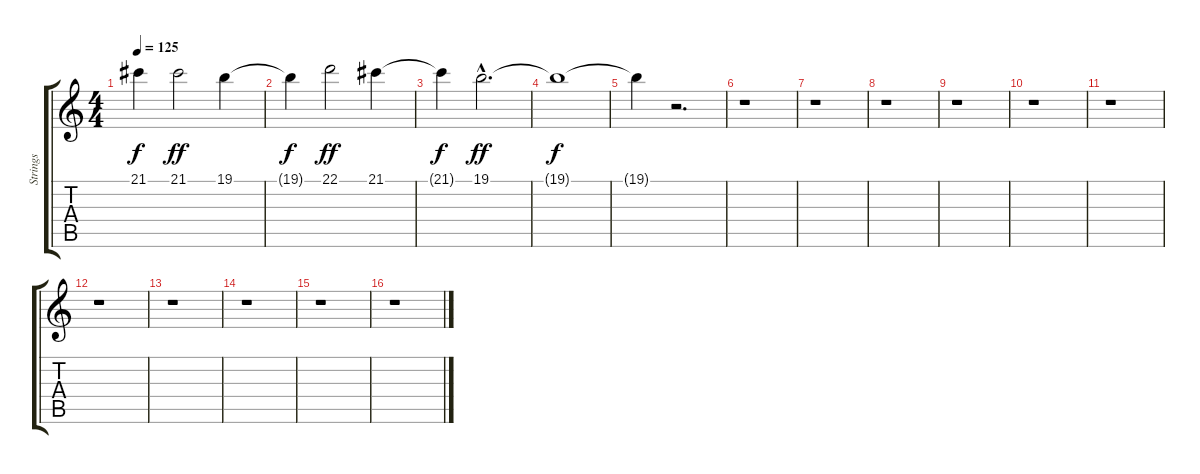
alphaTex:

\track ("Strings" "Strings") {instrument stringensemble1}
\staff {score tabs}
\tuning (E4 B3 G3 D3 A2 E2) {hide}
\ts (4 4)
\tempo 125
\clef g2
\ks c
21.1{t}.4{dy f} 21.1.2{dy ff} 19.1.4 |
19.1{t}.4{dy f} 22.1.2{dy ff} 21.1.4 |
21.1{t}.4{dy f} 19.1{hac}.2{d dy ff} |
19.1{t}.1{dy f} |
19.1{t}.4 r.2{d} |
r.1 |
r.1 |
r.1 |
r.1 |
r.1 |
r.1 |
r.1 |
r.1 |
r.1 |
r.1 |
r.1
